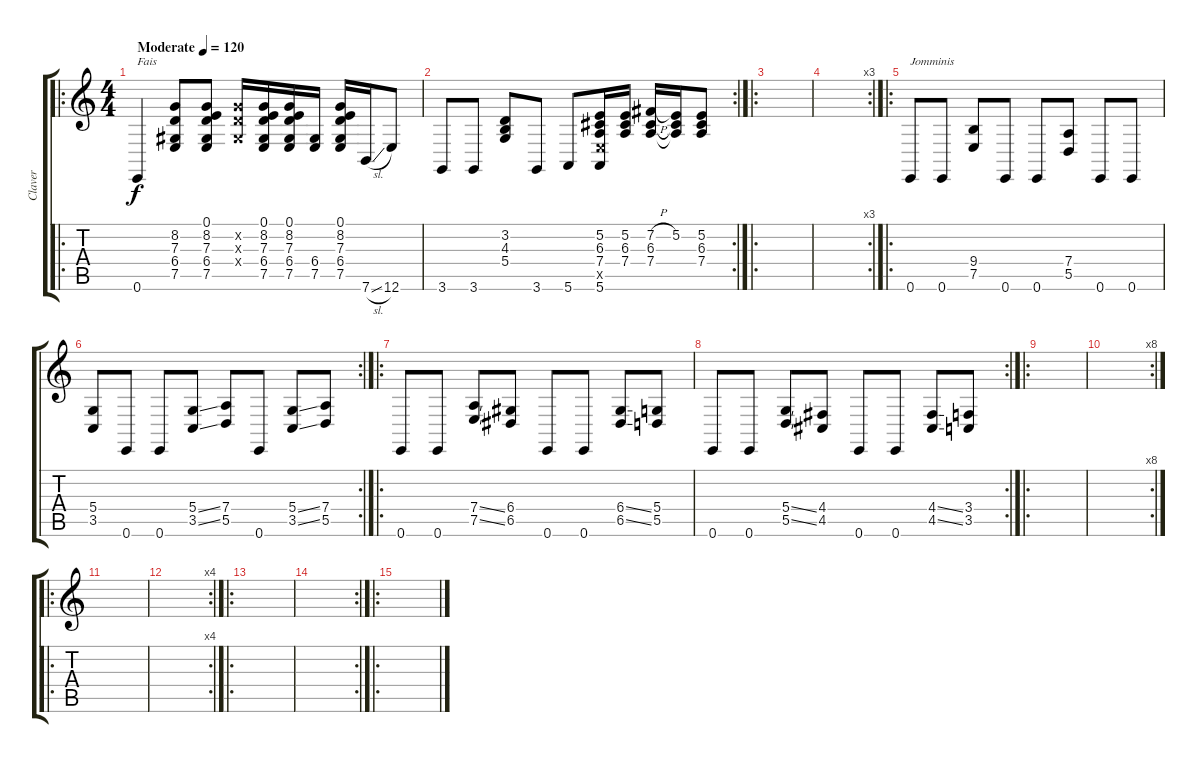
\track ("Claver" "Claver") {instrument lead8bassandlead}
\staff {score tabs}
\tuning (E4 B3 G3 D3 A2 E2) {hide}
\ro
\ts (4 4)
\tempo (120 "Moderate")
\clef g2
\ks c
0.6.4{txt "Fais" dy f instrument lead8bassandlead} (8.2 7.3 6.4 7.5).8 (0.1 8.2 7.3 6.4 7.5).8 (8.2{x} 7.3{x} 6.4{x}).16 (0.1 8.2 7.3 6.4 7.5).16 (0.1 8.2 7.3 6.4 7.5).16 (6.4 7.5).16 (0.1 8.2 7.3 6.4 7.5).16 7.6{sl}.16 12.6.8 |
\rc 2
3.6.8 3.6.8{beam split} (3.2 4.3 5.4).8 3.6.8 5.6.8 (5.2 6.3 7.4 7.5{x} 5.6).16 (5.2 6.3 7.4).16 (7.2{h} 6.3 7.4).16 (5.2 6.3{t} 7.4{t}).16 (5.2 6.3 7.4).8 |
\ro
|
\rc 3
|
\ro
0.6.8{txt "Jomminis"} 0.6.8 (9.4 7.5).8 0.6.8 0.6.8 (7.4 5.5).8 0.6.8 0.6.8 |
\rc 2
(5.4 3.5).8 0.6.8 0.6.8 (5.4{ss} 3.5{ss}).8 (7.4 5.5).8 0.6.8 (5.4{ss} 3.5{ss}).8 (7.4 5.5).8 |
\ro
0.6.8 0.6.8 (7.4{ss} 7.5{ss}).8 (6.4 6.5).8 0.6.8 0.6.8 (6.4{ss} 6.5{ss}).8 (5.4 5.5).8 |
\rc 2
0.6.8 0.6.8 (5.4{ss} 5.5{ss}).8 (4.4 4.5).8 0.6.8 0.6.8 (4.4{ss} 4.5{ss}).8 (3.4 3.5).8 |
\ro
|
\rc 8
|
\ro
|
\rc 4
|
\ro
|
\rc 2
|
\ro
